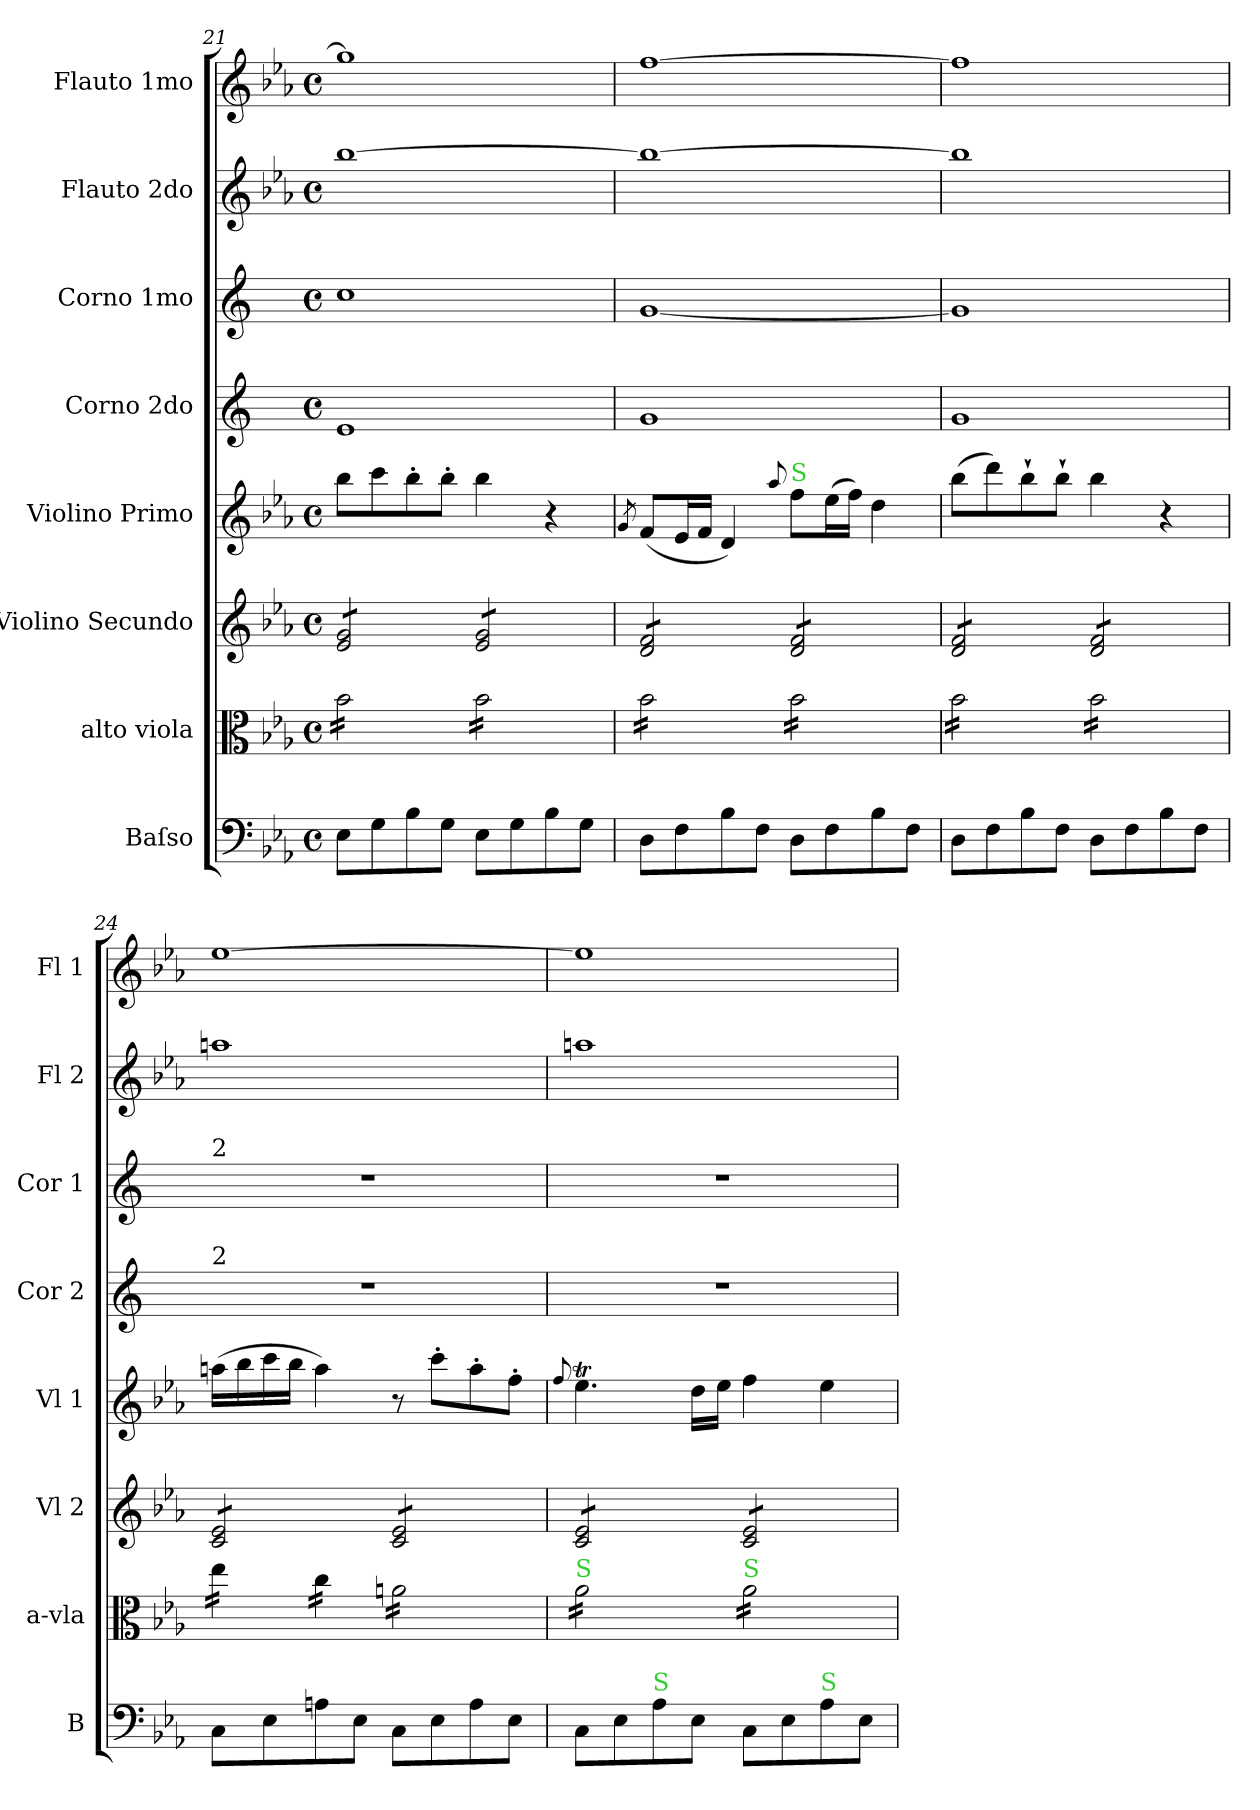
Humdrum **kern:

**kern	**kern	**kern	**kern	**kern	**kern	**kern	**kern
*part8	*part7	*part6	*part5	*part4	*part3	*part2	*part1
*staff8	*staff7	*staff6	*staff5	*staff4	*staff3	*staff2	*staff1
*I"Baſso	*I"alto viola	*I"Violino Secundo	*I"Violino Primo	*I"Corno 2do	*I"Corno 1mo	*I"Flauto 2do	*I"Flauto 1mo
*I'B	*I'a-vla	*I'Vl 2	*I'Vl 1	*I'Cor 2	*I'Cor 1	*I'Fl 2	*I'Fl 1
*clefF4	*clefC3	*clefG2	*clefG2	*clefG2	*clefG2	*clefG2	*clefG2
*	*	*	*	*ITrd-2c-3	*ITrd-2c-3	*	*
*k[b-e-a-]	*k[b-e-a-]	*k[b-e-a-]	*k[b-e-a-]	*k[b-e-a-]	*k[b-e-a-]	*k[b-e-a-]	*k[b-e-a-]
*E-:	*E-:	*E-:	*E-:	*	*	*E-:	*E-:
*M4/4	*M4/4	*M4/4	*M4/4	*M4/4	*M4/4	*M4/4	*M4/4
*met(c)	*met(c)	*met(c)	*met(c)	*met(c)	*met(c)	*met(c)	*met(c)
=21	=21	=21	=21	=21	=21	=21	=21
*	*tremolo	*	*	*	*	*	*
*	*	*tremolo	*	*	*	*	*
8E-\L	16b-\LL	8e-/ 8g/L	8bb-\L	1g/	1ee-\	[1bb-\	1gg\]
.	16b-\	.	.	.	.	.	.
8G\	16b-\	8e-/ 8g/	8ccc\	.	.	.	.
.	16b-\	.	.	.	.	.	.
8B-\	16b-\	8e-/ 8g/	8bb-'\	.	.	.	.
.	16b-\	.	.	.	.	.	.
8G\J	16b-\	8e-/ 8g/J	8bb-'\J	.	.	.	.
.	16b-\JJ	.	.	.	.	.	.
8E-\L	16b-\LL	8e-/ 8g/L	4bb-\	.	.	.	.
.	16b-\	.	.	.	.	.	.
8G\	16b-\	8e-/ 8g/	.	.	.	.	.
.	16b-\	.	.	.	.	.	.
8B-\	16b-\	8e-/ 8g/	4r	.	.	.	.
.	16b-\	.	.	.	.	.	.
8G\J	16b-\	8e-/ 8g/J	.	.	.	.	.
.	16b-\JJ	.	.	.	.	.	.
=22	=22	=22	=22	=22	=22	=22	=22
.	.	.	8qg/	.	.	.	.
8D\L	16b-\LL	8d/ 8f/L	(8f/L	1b-/	[1b-/	1bb-\_	[1ff\
.	16b-\	.	.	.	.	.	.
8F\	16b-\	8d/ 8f/	16e-/L	.	.	.	.
.	16b-\	.	16f/JJ	.	.	.	.
8B-\	16b-\	8d/ 8f/	4d/)	.	.	.	.
.	16b-\	.	.	.	.	.	.
8F\J	16b-\	8d/ 8f/J	.	.	.	.	.
.	16b-\JJ	.	.	.	.	.	.
.	.	.	8qqaa-/	.	.	.	.
!	!	!	!LO:TX:a:color=limegreen:t=S	!	!	!	!
8D\L	16b-\LL	8d/ 8f/L	8ff\L	.	.	.	.
.	16b-\	.	.	.	.	.	.
8F\	16b-\	8d/ 8f/	(16ee-\L	.	.	.	.
.	16b-\	.	16ff\JJ)	.	.	.	.
8B-\	16b-\	8d/ 8f/	4dd\	.	.	.	.
.	16b-\	.	.	.	.	.	.
8F\J	16b-\	8d/ 8f/J	.	.	.	.	.
.	16b-\JJ	.	.	.	.	.	.
=23	=23	=23	=23	=23	=23	=23	=23
8D\L	16b-\LL	8d/ 8f/L	(8bb-\L	1b-/	1b-/]	1bb-\]	1ff\]
.	16b-\	.	.	.	.	.	.
8F\	16b-\	8d/ 8f/	8ddd\)	.	.	.	.
.	16b-\	.	.	.	.	.	.
8B-\	16b-\	8d/ 8f/	8bb-`\	.	.	.	.
.	16b-\	.	.	.	.	.	.
8F\J	16b-\	8d/ 8f/J	8bb-`\J	.	.	.	.
.	16b-\JJ	.	.	.	.	.	.
8D\L	16b-\LL	8d/ 8f/L	4bb-\	.	.	.	.
.	16b-\	.	.	.	.	.	.
8F\	16b-\	8d/ 8f/	.	.	.	.	.
.	16b-\	.	.	.	.	.	.
8B-\	16b-\	8d/ 8f/	4r	.	.	.	.
.	16b-\	.	.	.	.	.	.
8F\J	16b-\	8d/ 8f/J	.	.	.	.	.
.	16b-\JJ	.	.	.	.	.	.
=24	=24	=24	=24	=24	=24	=24	=24
!	!	!	!	!	!LO:TX:a:t=2	!	!
!	!	!	!	!LO:TX:a:t=2	!	!	!
8C\L	16ee-\LL	8c/ 8e-/L	(16aan\LL	1r	1r	1aan\	[1ee-\
.	16ee-\	.	16bb-\	.	.	.	.
8E-\	16ee-\	8c/ 8e-/	16ccc\	.	.	.	.
.	16ee-\JJ	.	16bb-\JJ	.	.	.	.
8An\	16cc\LL	8c/ 8e-/	4aa\)	.	.	.	.
.	16cc\	.	.	.	.	.	.
8E-\J	16cc\	8c/ 8e-/J	.	.	.	.	.
.	16cc\JJ	.	.	.	.	.	.
8C\L	16an\LL	8c/ 8e-/L	8r	.	.	.	.
.	16an\	.	.	.	.	.	.
8E-\	16an\	8c/ 8e-/	8ccc'\L	.	.	.	.
.	16an\	.	.	.	.	.	.
8A\	16an\	8c/ 8e-/	8aa'\	.	.	.	.
.	16an\	.	.	.	.	.	.
8E-\J	16an\	8c/ 8e-/J	8ff'\J	.	.	.	.
.	16an\JJ	.	.	.	.	.	.
=25	=25	=25	=25	=25	=25	=25	=25
.	.	.	8qqff/	.	.	.	.
!	!LO:TX:a:color=limegreen:t=S	!	!	!	!	!	!
8C\L	16a-\LL	8c/ 8e-/L	4.ee-T\	1r	1r	1aan\	1ee-\]
.	16a-\	.	.	.	.	.	.
8E-\	16a-\	8c/ 8e-/	.	.	.	.	.
.	16a-\	.	.	.	.	.	.
!LO:TX:a:color=limegreen:t=S	!	!	!	!	!	!	!
8A-\	16a-\	8c/ 8e-/	.	.	.	.	.
.	16a-\	.	.	.	.	.	.
8E-\J	16a-\	8c/ 8e-/J	16dd\LL	.	.	.	.
.	16a-\JJ	.	16ee-\JJ	.	.	.	.
!	!LO:TX:a:color=limegreen:t=S	!	!	!	!	!	!
8C\L	16a-\LL	8c/ 8e-/L	4ff\	.	.	.	.
.	16a-\	.	.	.	.	.	.
8E-\	16a-\	8c/ 8e-/	.	.	.	.	.
.	16a-\	.	.	.	.	.	.
!LO:TX:a:color=limegreen:t=S	!	!	!	!	!	!	!
8A-\	16a-\	8c/ 8e-/	4ee-\	.	.	.	.
.	16a-\	.	.	.	.	.	.
8E-\J	16a-\	8c/ 8e-/J	.	.	.	.	.
*	*	*Xtremolo	*	*	*	*	*
.	16a-\JJ	.	.	.	.	.	.
*	*Xtremolo	*	*	*	*	*	*
=	=	=	=	=	=	=	=
*-	*-	*-	*-	*-	*-	*-	*-
